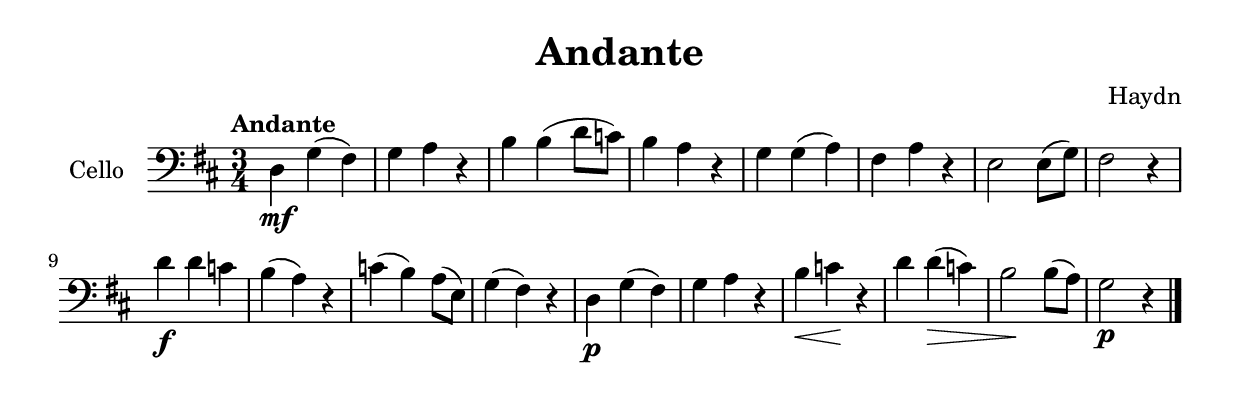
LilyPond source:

#(set-global-staff-size 21)

\version "2.18.2"
\header {
  title    = "Andante"
  composer = "Haydn"
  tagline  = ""
}

\language "italiano"

\score {
  \new Staff
  \with {instrumentName = #"Cello "}
  {
    \clef "bass"
    \key re \major
    \time 3/4
    \tempo "Andante"
    \override Hairpin.to-barline = ##f
    re\mf sol(fad) | sol la r | si si(re'8 do'8) | si4 la r |
    sol sol(la) | fad la r | mi2 mi8(sol8) | fad2 r4 |
    re'4\f re' do' | si(la) r | do'(si) la8(mi) |
    sol4(fad) r4 |
    re\p sol(fad) | sol la r4 |
    si \< do' \! r | re' re'\> (do') |
    si2 \! si8(la8) | sol2\p r4 \bar "|."
  }
}